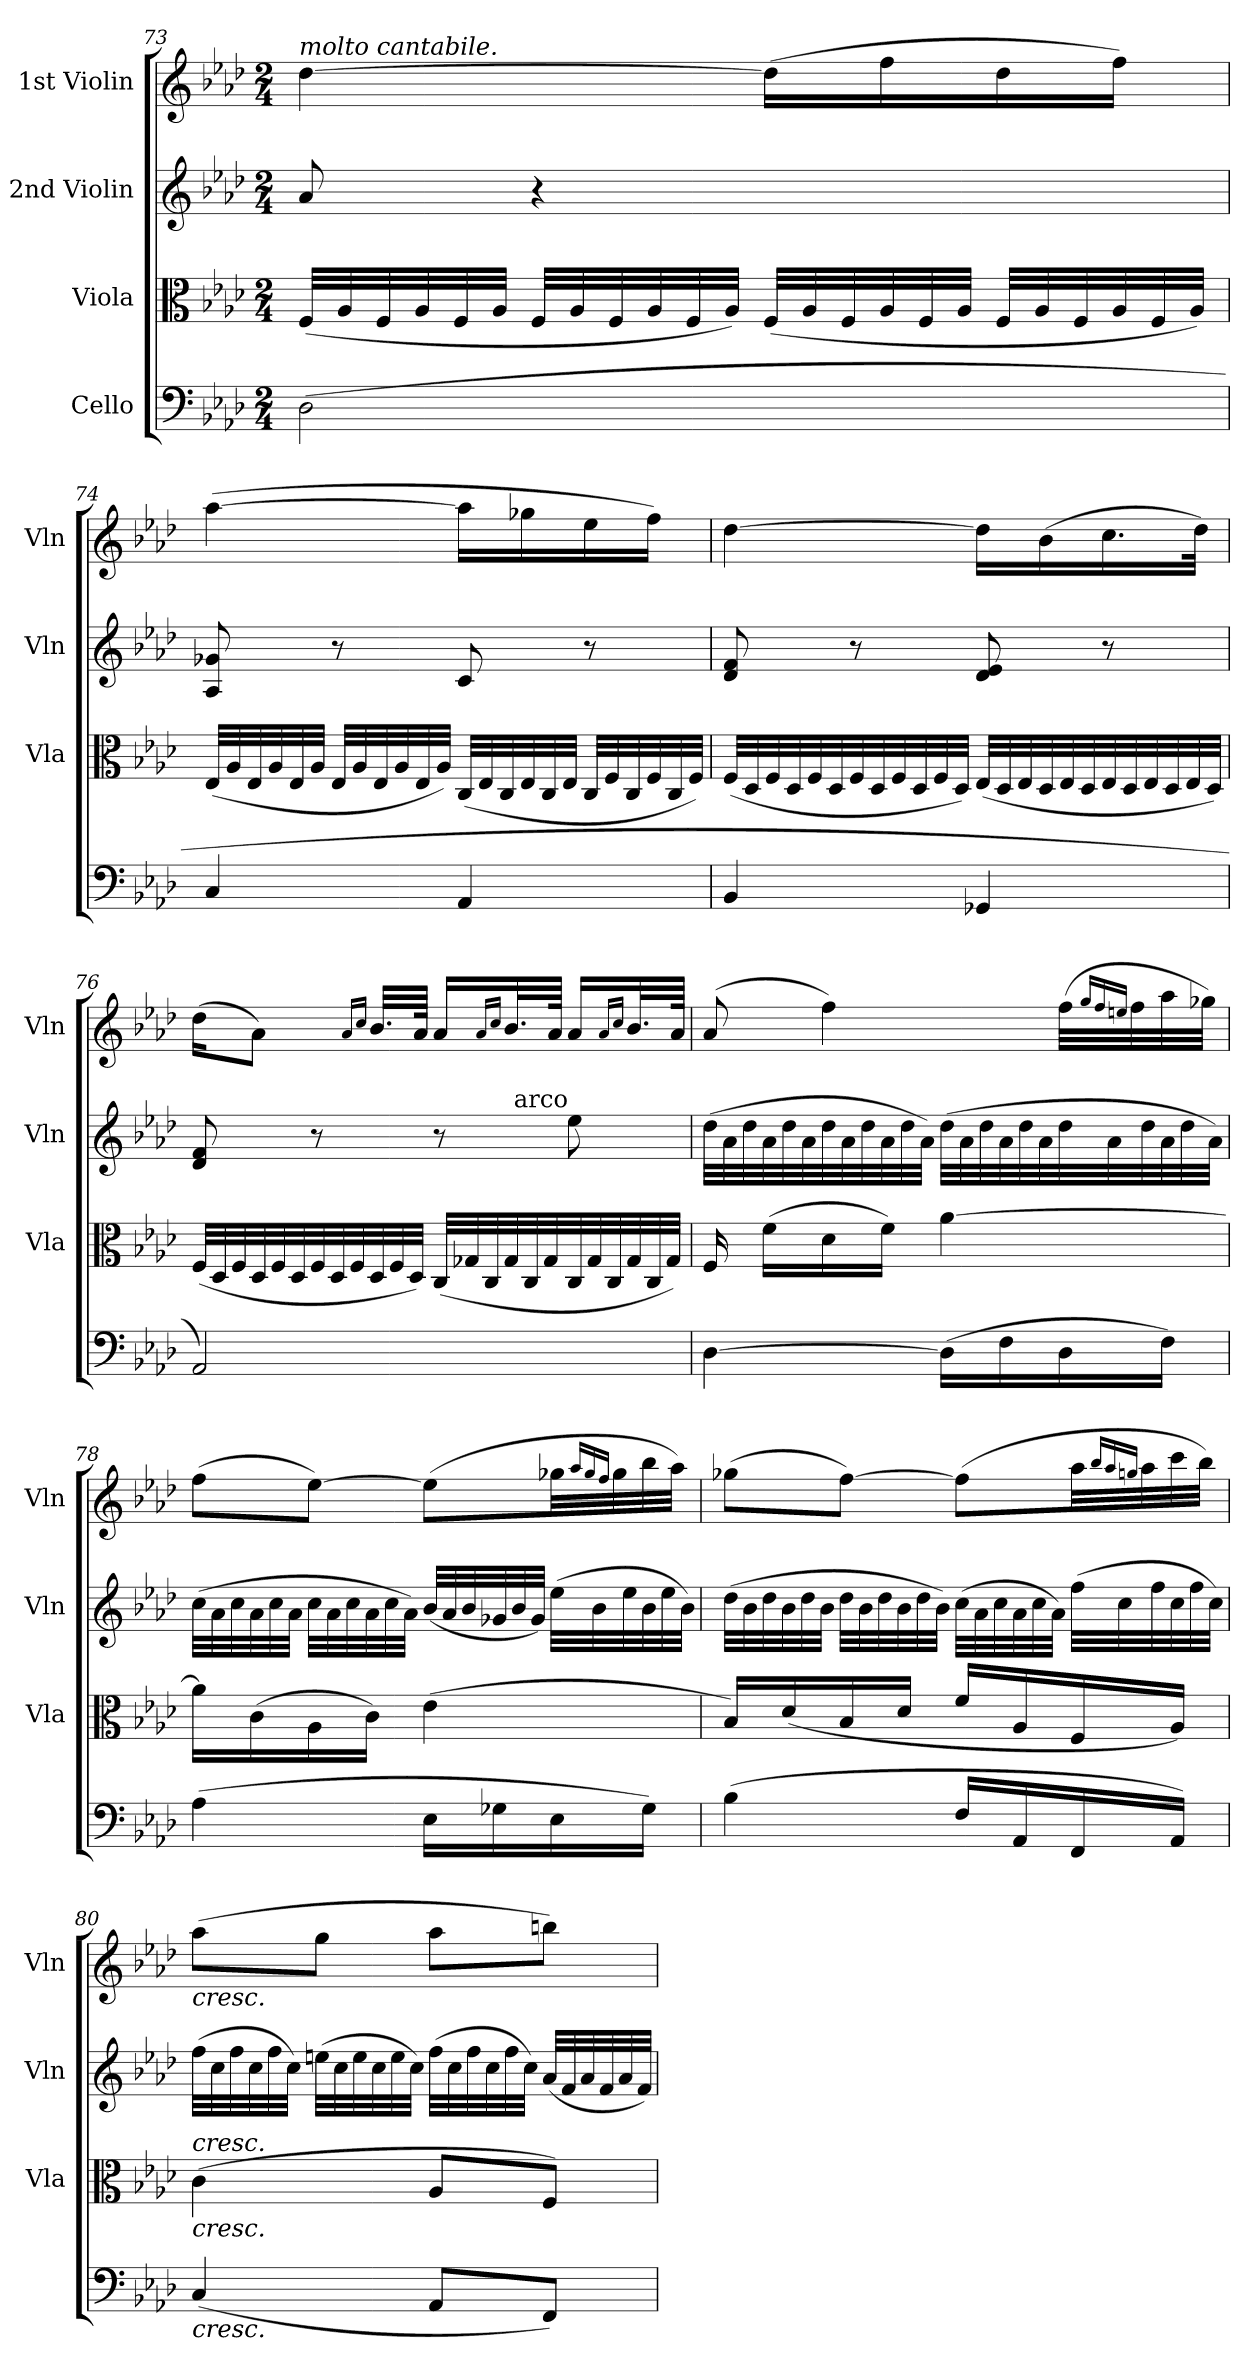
**kern	**kern	**kern	**kern
*part4	*part3	*part2	*part1
*staff4	*staff3	*staff2	*staff1
*I"Cello	*I"Viola	*I"2nd Violin	*I"1st Violin
*	*I'Vla	*I'Vln	*I'Vln
*clefF4	*clefC3	*clefG2	*clefG2
*k[b-e-a-d-]	*k[b-e-a-d-]	*k[b-e-a-d-]	*k[b-e-a-d-]
*f:	*f:	*f:	*f:
*M2/4	*M2/4	*M2/4	*M2/4
*	*Xtuplet	*	*
=73	=73	=73	=73
!	!	!	!LO:TX:a:i:t=molto cantabile.
(>2D-\	(<48F/LLL	8a-/	[4dd-\
.	48A-/	.	.
.	48F/	.	.
.	48A-/	.	.
.	48F/	.	.
.	48A-/JJJ	.	.
.	48F/LLL	4r	.
.	48A-/	.	.
.	48F/	.	.
.	48A-/	.	.
.	48F/	.	.
.	48A-/JJJ)	.	.
.	(<48F/LLL	.	(>16dd-\LL]
.	48A-/	.	.
.	48F/	.	.
.	48A-/	.	16ff\
.	48F/	.	.
.	48A-/JJJ	.	.
.	48F/LLL	8ryy	16dd-\
.	48A-/	.	.
.	48F/	.	.
.	48A-/	.	16ff\JJ)
.	48F/	.	.
.	48A-/JJJ)	.	.
=74	=74	=74	=74
4C/	(<48E-/LLL	8A-/ 8g-X/	(>[4aa-\
.	48A-/	.	.
.	48E-/	.	.
.	48A-/	.	.
.	48E-/	.	.
.	48A-/JJJ	.	.
.	48E-/LLL	8r	.
.	48A-/	.	.
.	48E-/	.	.
.	48A-/	.	.
.	48E-/	.	.
.	48A-/JJJ)	.	.
4AA-/	(<48C/LLL	8c/	16aa-\LL]
.	48E-/	.	.
.	48C/	.	.
.	48E-/	.	16gg-X\
.	48C/	.	.
.	48E-/JJJ	.	.
.	48C/LLL	8r	16ee-\
.	48F/	.	.
.	48C/	.	.
.	48F/	.	16ff\JJ)
.	48C/	.	.
.	48F/JJJ)	.	.
!!LO:LB:g=z
=75	=75	=75	=75
4BB-/	(<48F/LLL	8d-/ 8f/	[4dd-\
.	48D-/	.	.
.	48F/	.	.
.	48D-/	.	.
.	48F/	.	.
.	48D-/	.	.
.	48F/	8r	.
.	48D-/	.	.
.	48F/	.	.
.	48D-/	.	.
.	48F/	.	.
.	48D-/JJJ)	.	.
4GG-X/	(<48E-/LLL	8d-/ 8e-/	16dd-\LL]
.	48D-/	.	.
.	48E-/	.	.
.	48D-/	.	(>16b-\
.	48E-/	.	.
.	48D-/	.	.
.	48E-/	8r	16.cc\
.	48D-/	.	.
.	48E-/	.	.
.	48D-/	.	.
.	48E-/	.	.
.	.	.	32dd-\JJk)
.	48D-/JJJ)	.	.
=76	=76	=76	=76
*	*	*^	*
2AA-/)	(<48F/LLL	8d-/ 8f/	4ryy	(>16dd-\KL
.	48D-/	.	.	.
.	48F/	.	.	.
.	48D-/	.	.	8a-\J)
.	48F/	.	.	.
.	48D-/	.	.	.
.	48F/	8r	.	.
.	48D-/	.	.	.
.	48F/	.	.	.
.	.	.	.	16qa-/LL
.	.	.	.	16qcc/JJ
.	48D-/	.	.	32.b-/LLL
.	48F/	.	.	.
.	48D-/JJJ)	.	.	.
.	.	.	.	64a-/JJJk
.	(<48C/LLL	8r	16ryy	16a-/LL
.	48G-X/	.	.	.
.	48C/	.	.	.
.	.	.	.	16qa-/LL
.	.	.	.	16qcc/JJ
.	48G-/	.	64ryy	32.b-/L
!	!	!	!LO:TX:a:t=arco	!
.	.	.	8ryy	.
.	48C/	.	.	.
.	48G-/	.	.	.
.	.	.	.	64a-/JJJk
.	48C/	8ee-\	.	16a-/LL
.	48G-/	.	.	.
.	48C/	.	.	.
.	.	.	.	16qa-/LL
.	.	.	.	16qcc/JJ
.	48G-/	.	.	32.b-/L
.	.	.	32.ryy	.
.	48C/	.	.	.
.	48G-/JJJ)	.	.	.
.	.	.	.	64a-/JJJk
*	*	*v	*v	*
=77	=77	=77	=77
*	*	*Xtuplet	*
[4D-\	16F/	(>48dd-\LLL	(8a-/
.	.	48a-\	.
.	.	48dd-\	.
.	(>16f\LL	48a-\	.
.	.	48dd-\	.
.	.	48a-\	.
.	16d-\	48dd-\	4ff\)
.	.	48a-\	.
.	.	48dd-\	.
.	16f\JJ)	48a-\	.
.	.	48dd-\	.
.	.	48a-\JJJ)	.
(>16D-\LL]	[4a-\	(>48dd-\LLL	.
.	.	48a-\	.
.	.	48dd-\	.
16F\	.	48a-\	.
.	.	48dd-\	.
.	.	48a-\	.
16D-\	.	48dd-\	(>32ff\LLL
.	.	48a-\	.
.	.	.	16qgg/LL
.	.	.	16qff/
.	.	.	16qeen/JJ
.	.	.	32ff\
.	.	48dd-\	.
16F\JJ)	.	48a-\	32aa-\
.	.	48dd-\	.
.	.	.	32gg-X\JJJ)
.	.	48a-\JJJ)	.
!!LO:PB:g=z
=78	=78	=78	=78
(>4A-\	16a-\LL]	(>48cc\LLL	(>8ff\L
.	.	48a-\	.
.	.	48cc\	.
.	(>16c\	48a-\	.
.	.	48cc\	.
.	.	48a-\JJJ	.
.	16A-\	48cc\LLL	[8ee-\J)
.	.	48a-\	.
.	.	48cc\	.
.	16c\JJ)	48a-\	.
.	.	48cc\	.
.	.	48a-\JJJ)	.
16E-\LL	(>4e-\	(<48b-/LLL	(>8ee-\L]
.	.	48a-/	.
.	.	48b-/	.
16G-X\	.	48g-X/	.
.	.	48b-/	.
.	.	48g-/JJJ)	.
16E-\	.	(>48ee-\LLL	32gg-X\LL
.	.	48b-\	.
.	.	.	16qaa-/LL
.	.	.	16qgg-/
.	.	.	16qff/JJ
.	.	.	32gg-\
.	.	48ee-\	.
16G-\JJ)	.	48b-\	32bb-\
.	.	48ee-\	.
.	.	.	32aa-\JJJ)
.	.	48b-\JJJ)	.
=79	=79	=79	=79
(>4B-\	16B-/LL)	(>48dd-\LLL	(>8gg-X\L
.	.	48b-\	.
.	.	48dd-\	.
.	(<16d-/	48b-\	.
.	.	48dd-\	.
.	.	48b-\JJJ	.
.	16B-/	48dd-\LLL	[8ff\J)
.	.	48b-\	.
.	.	48dd-\	.
.	16d-/JJ	48b-\	.
.	.	48dd-\	.
.	.	48b-\JJJ)	.
16F/LL	16f/LL	(>48cc\LLL	(>8ff\L]
.	.	48a-\	.
.	.	48cc\	.
16AA-/	16A-/	48a-\	.
.	.	48cc\	.
.	.	48a-\JJJ)	.
16FF/	16F/	(>48ff\LLL	32aa-\LL
.	.	48cc\	.
.	.	.	16qbb-/LL
.	.	.	16qaa-/
.	.	.	16qggn/JJ
.	.	.	32aa-\
.	.	48ff\	.
16AA-/JJ)	16A-/JJ)	48cc\	32ccc\
.	.	48ff\	.
.	.	.	32bb-\JJJ)
.	.	48cc\JJJ)	.
=80	=80	=80	=80
!	!	!	!LO:TX:b:i:t=cresc.
!	!LO:TX:a:i:t=cresc.	!	!
!	!LO:TX:b:i:t=cresc.	!	!
!LO:TX:b:i:t=cresc.	!	!	!
(<4C/	(>4c\	(>48ff\LLL	(>8aa-\L
.	.	48cc\	.
.	.	48ff\	.
.	.	48cc\	.
.	.	48ff\	.
.	.	48cc\JJJ)	.
.	.	(>48een\LLL	8gg\J
.	.	48cc\	.
.	.	48ee\	.
.	.	48cc\	.
.	.	48ee\	.
.	.	48cc\JJJ)	.
8AA-/L	8A-/L	(>48ff\LLL	8aa-\L
.	.	48cc\	.
.	.	48ff\	.
.	.	48cc\	.
.	.	48ff\	.
.	.	48cc\JJJ)	.
8FF/J)	8F/J)	(<48a-/LLL	8bbn\J)
.	.	48f/	.
.	.	48a-/	.
.	.	48f/	.
.	.	48a-/	.
.	.	48f/JJJ)	.
=	=	=	=
*-	*-	*-	*-
